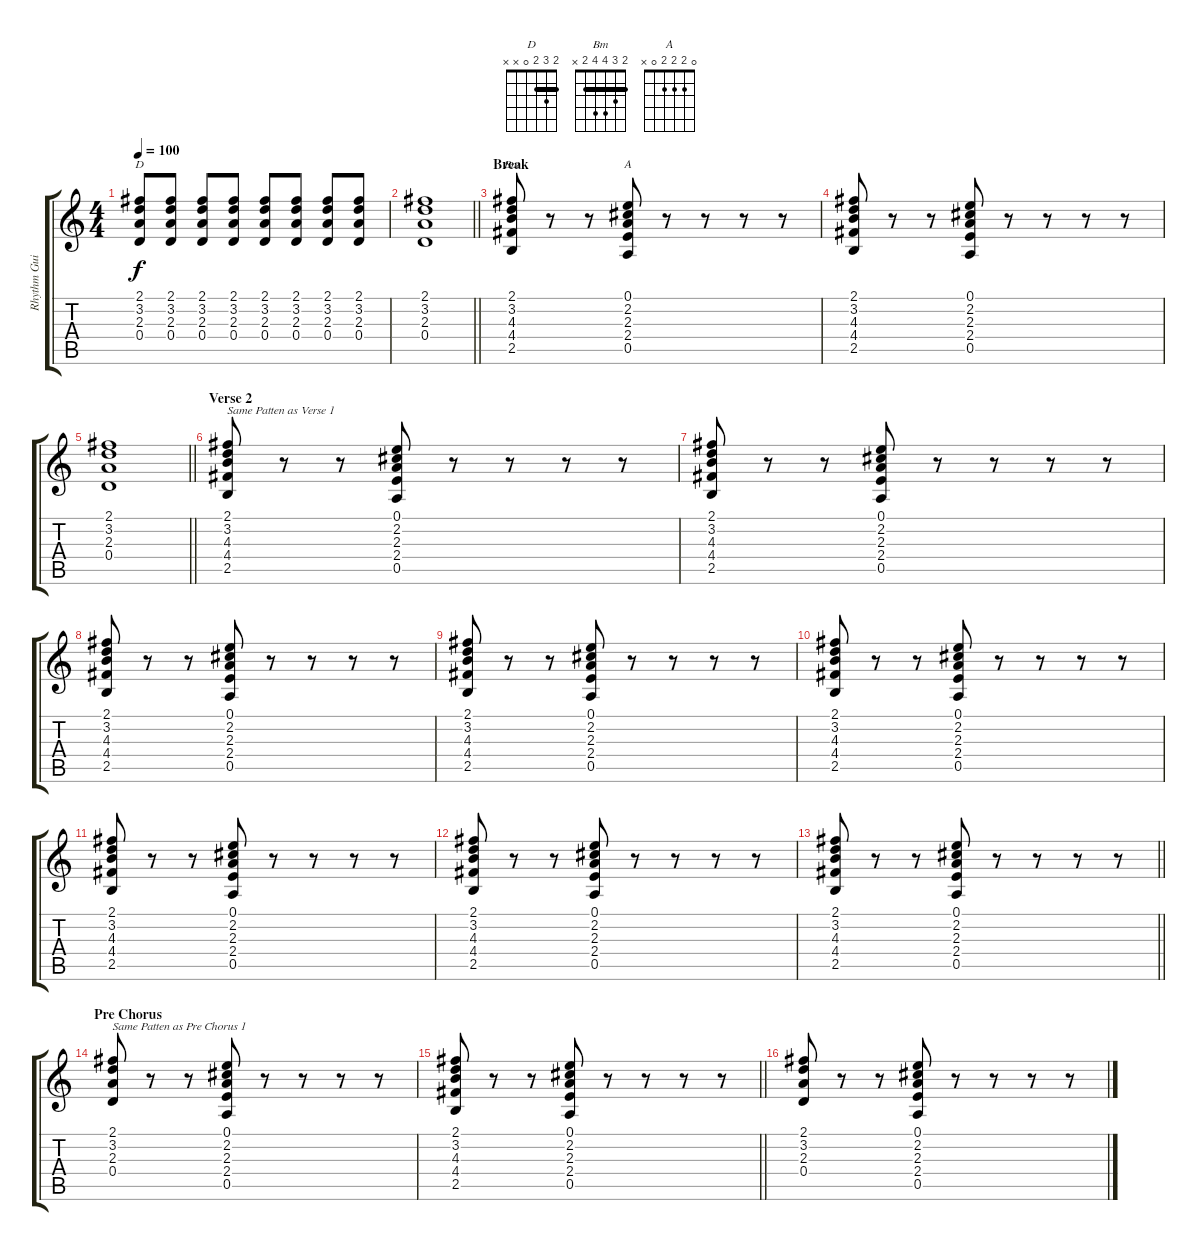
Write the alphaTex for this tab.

\track ("Rhythm Guitar" "Rhythm Gui") {instrument electricguitarclean}
\staff {score tabs}
\tuning (E4 B3 G3 D3 A2 E2) {hide}
\chord ("D" 2 3 2 0 x x) {barre 2}
\chord ("Bm" 2 3 4 4 2 x) {barre 2}
\chord ("A" 0 2 2 2 0 x)
\ts (4 4)
\tempo 100
\clef g2
\ks c
(2.1 3.2 2.3 0.4).8{ch "D" dy f} (2.1 3.2 2.3 0.4).8 (2.1 3.2 2.3 0.4).8 (2.1 3.2 2.3 0.4).8 (2.1 3.2 2.3 0.4).8 (2.1 3.2 2.3 0.4).8 (2.1 3.2 2.3 0.4).8 (2.1 3.2 2.3 0.4).8 |
\barLineRight lightlight
(2.1 3.2 2.3 0.4).1 |
\section ("" "Break")
(2.1 3.2 4.3 4.4 2.5).8{ch "Bm"} r.8 r.8 (0.1 2.2 2.3 2.4 0.5).8{ch "A"} r.8 r.8 r.8 r.8 |
(2.1 3.2 4.3 4.4 2.5).8 r.8 r.8 (0.1 2.2 2.3 2.4 0.5).8 r.8 r.8 r.8 r.8 |
\barLineRight lightlight
(2.1 3.2 2.3 0.4).1 |
\section ("" "Verse 2")
(2.1 3.2 4.3 4.4 2.5).8{txt "Same Patten as Verse 1"} r.8 r.8 (0.1 2.2 2.3 2.4 0.5).8 r.8 r.8 r.8 r.8 |
(2.1 3.2 4.3 4.4 2.5).8 r.8 r.8 (0.1 2.2 2.3 2.4 0.5).8 r.8 r.8 r.8 r.8 |
(2.1 3.2 4.3 4.4 2.5).8 r.8 r.8 (0.1 2.2 2.3 2.4 0.5).8 r.8 r.8 r.8 r.8 |
(2.1 3.2 4.3 4.4 2.5).8 r.8 r.8 (0.1 2.2 2.3 2.4 0.5).8 r.8 r.8 r.8 r.8 |
(2.1 3.2 4.3 4.4 2.5).8 r.8 r.8 (0.1 2.2 2.3 2.4 0.5).8 r.8 r.8 r.8 r.8 |
(2.1 3.2 4.3 4.4 2.5).8 r.8 r.8 (0.1 2.2 2.3 2.4 0.5).8 r.8 r.8 r.8 r.8 |
(2.1 3.2 4.3 4.4 2.5).8 r.8 r.8 (0.1 2.2 2.3 2.4 0.5).8 r.8 r.8 r.8 r.8 |
\barLineRight lightlight
(2.1 3.2 4.3 4.4 2.5).8 r.8 r.8 (0.1 2.2 2.3 2.4 0.5).8 r.8 r.8 r.8 r.8 |
\section ("" "Pre Chorus")
(2.1 3.2 2.3 0.4).8{txt "Same Patten as Pre Chorus 1"} r.8 r.8 (0.1 2.2 2.3 2.4 0.5).8 r.8 r.8 r.8 r.8 |
\barLineRight lightlight
(2.1 3.2 4.3 4.4 2.5).8 r.8 r.8 (0.1 2.2 2.3 2.4 0.5).8 r.8 r.8 r.8 r.8 |
(2.1 3.2 2.3 0.4).8 r.8 r.8 (0.1 2.2 2.3 2.4 0.5).8 r.8 r.8 r.8 r.8
